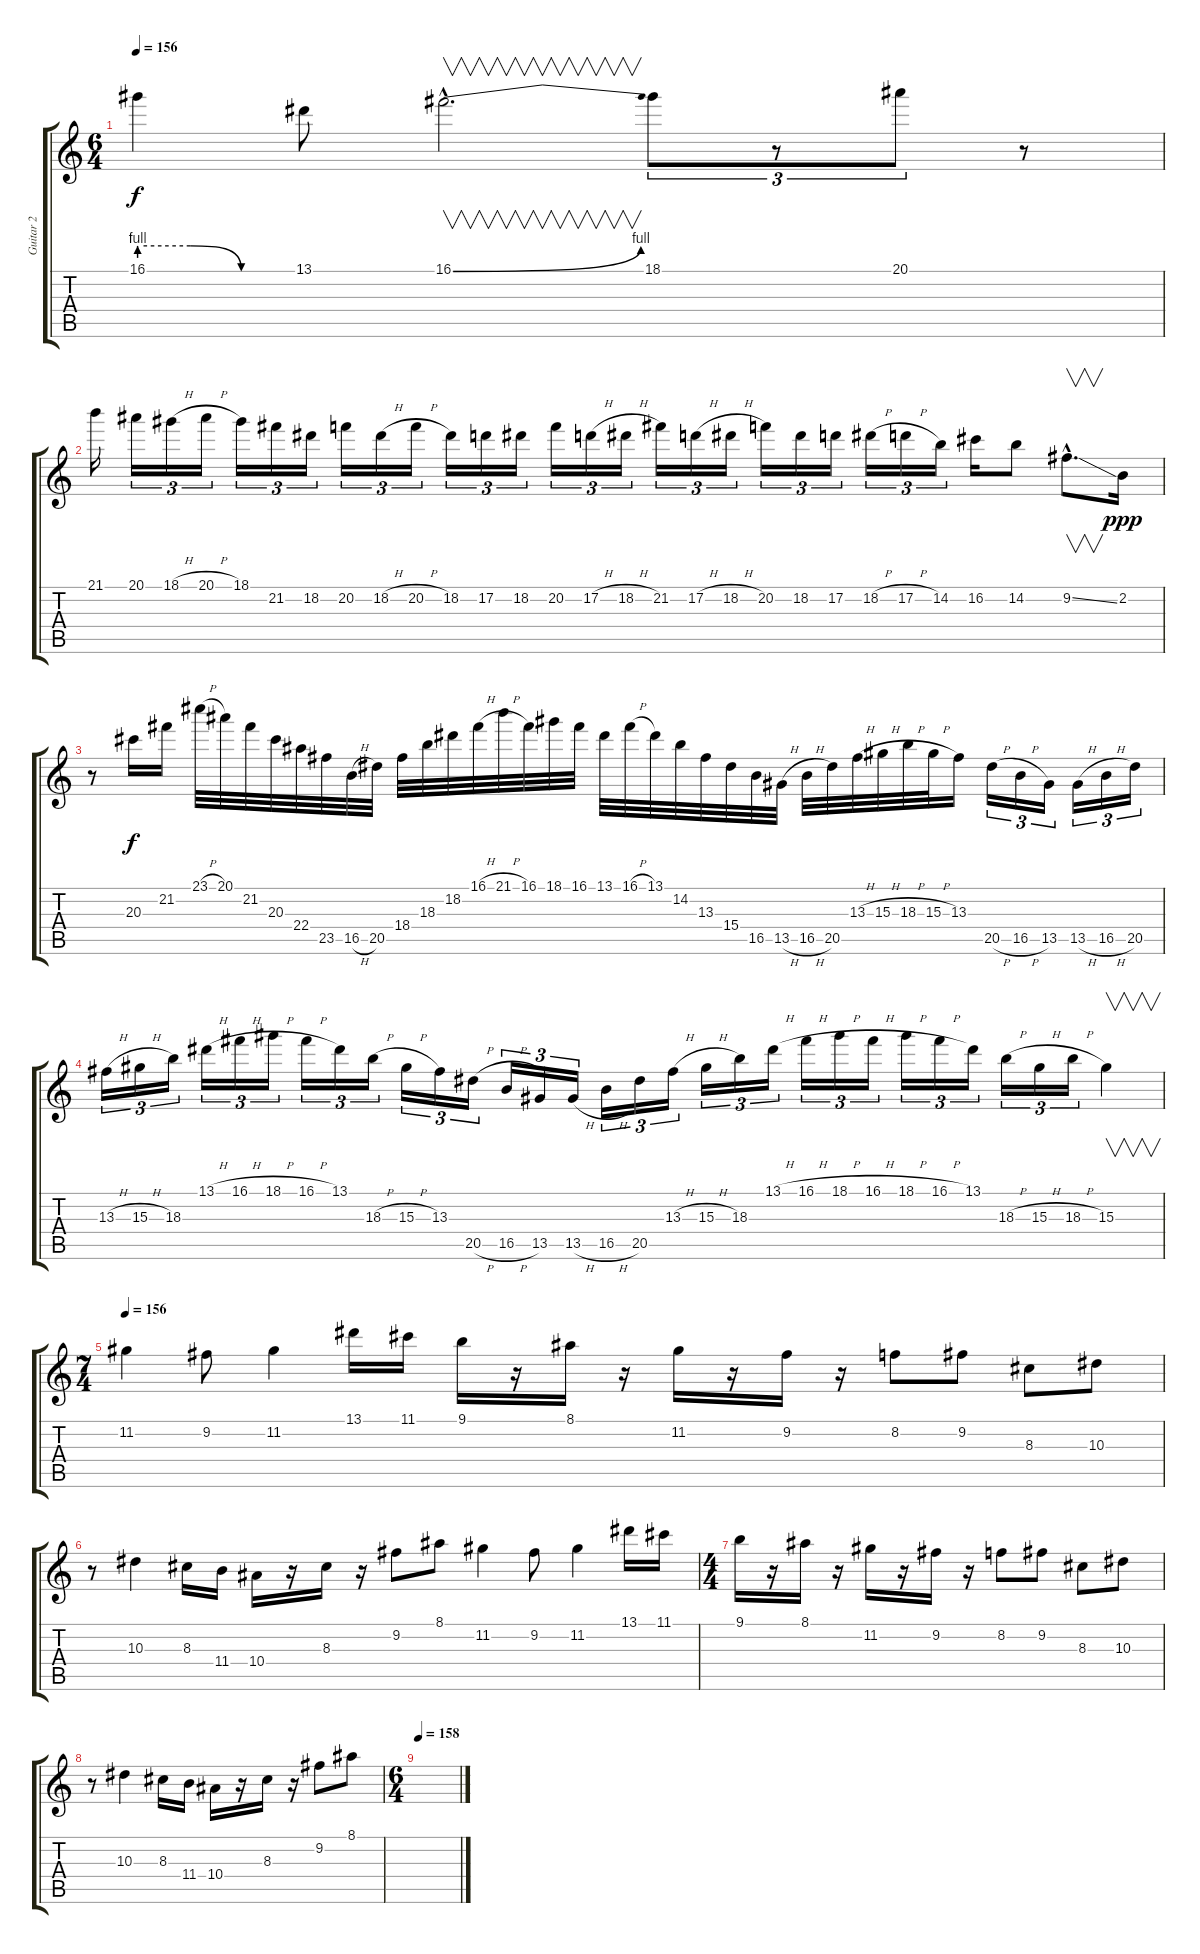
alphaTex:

\track ("Guitar 2" "Guitar 2") {instrument distortionguitar}
\staff {score tabs}
\tuning (D4 A3 F3 C3 G2 D2) {hide}
\ts (6 4)
\tempo 156
\clef g2
\ks c
16.1{be (custom 0 4 20 4 40 0 60 0)}.4{dy f} 13.1.8 16.1{be (bend 0 0 60 4) hac}.2{v d} 18.1.8{tu (3 2)} r.8{tu (3 2)} 20.1.8{tu (3 2)} r.8 |
21.1.16 20.1.16{tu (3 2)} 18.1{h}.16{tu (3 2)} 20.1{h}.16{tu (3 2)} 18.1.16{tu (3 2)} 21.2.16{tu (3 2)} 18.2.16{tu (3 2)} 20.2.16{tu (3 2)} 18.2{h}.16{tu (3 2)} 20.2{h}.16{tu (3 2)} 18.2.16{tu (3 2)} 17.2.16{tu (3 2)} 18.2.16{tu (3 2)} 20.2.16{tu (3 2)} 17.2{h}.16{tu (3 2)} 18.2{h}.16{tu (3 2)} 21.2.16{tu (3 2)} 17.2{h}.16{tu (3 2)} 18.2{h}.16{tu (3 2)} 20.2.16{tu (3 2)} 18.2.16{tu (3 2)} 17.2.16{tu (3 2)} 18.2{h}.16{tu (3 2)} 17.2{h}.16{tu (3 2)} 14.2.16{tu (3 2)} 16.2.16 14.2.8 9.2{ss hac}.8{v d} 2.2.16{dy ppp} |
r.8 20.3.16{dy f} 21.2.16 23.1{h}.32 20.1.32 21.2.32 20.3.32 22.4.32 23.5.32 16.5{h}.32 20.5.32 18.4.32 18.3.32 18.2.32 16.1{h}.32 21.1{h}.32 16.1.32 18.1.32 16.1.32 13.1.32 16.1{h}.32 13.1.32 14.2.32 13.3.32 15.4.32 16.5.32 13.5{h}.32 16.5{h}.32 20.5.32 13.3{h}.32 15.3{h}.32 18.3{h}.32 15.3{h}.32 13.3.16 20.5{h}.16{tu (3 2)} 16.5{h}.16{tu (3 2)} 13.5.16{tu (3 2)} 13.5{h}.16{tu (3 2)} 16.5{h}.16{tu (3 2)} 20.5.16{tu (3 2)} |
13.3{h}.16{tu (3 2)} 15.3{h}.16{tu (3 2)} 18.3.16{tu (3 2)} 13.1{h}.16{tu (3 2)} 16.1{h}.16{tu (3 2)} 18.1{h}.16{tu (3 2)} 16.1{h}.16{tu (3 2)} 13.1.16{tu (3 2)} 18.3{h}.16{tu (3 2)} 15.3{h}.16{tu (3 2)} 13.3.16{tu (3 2)} 20.5{h}.16{tu (3 2)} 16.5{h}.16{tu (3 2)} 13.5.16{tu (3 2)} 13.5{h}.16{tu (3 2)} 16.5{h}.16{tu (3 2)} 20.5.16{tu (3 2)} 13.3{h}.16{tu (3 2)} 15.3{h}.16{tu (3 2)} 18.3.16{tu (3 2)} 13.1{h}.16{tu (3 2)} 16.1{h}.16{tu (3 2)} 18.1{h}.16{tu (3 2)} 16.1{h}.16{tu (3 2)} 18.1{h}.16{tu (3 2)} 16.1{h}.16{tu (3 2)} 13.1.16{tu (3 2)} 18.3{h}.16{tu (3 2)} 15.3{h}.16{tu (3 2)} 18.3{h}.16{tu (3 2)} 15.3.4{v} |
\ts (7 4)
\tempo 156
11.2.4{volume 10 instrument acousticguitarsteel} 9.2.8 11.2.4 13.1.16 11.1.16 9.1.16 r.16 8.1.16 r.16 11.2.16 r.16 9.2.16 r.16 8.2.8 9.2.8 8.3.8 10.3.8 |
r.8 10.3.4 8.3.16 11.4.16 10.4.16 r.16 8.3.16 r.16 9.2.8 8.1.8 11.2.4 9.2.8 11.2.4 13.1.16 11.1.16 |
\ts (4 4)
9.1.16 r.16 8.1.16 r.16 11.2.16 r.16 9.2.16 r.16 8.2.8 9.2.8 8.3.8 10.3.8 |
r.8 10.3.4 8.3.16 11.4.16 10.4.16 r.16 8.3.16 r.16 9.2.8 8.1.8 |
\ts (6 4)
\tempo 158
